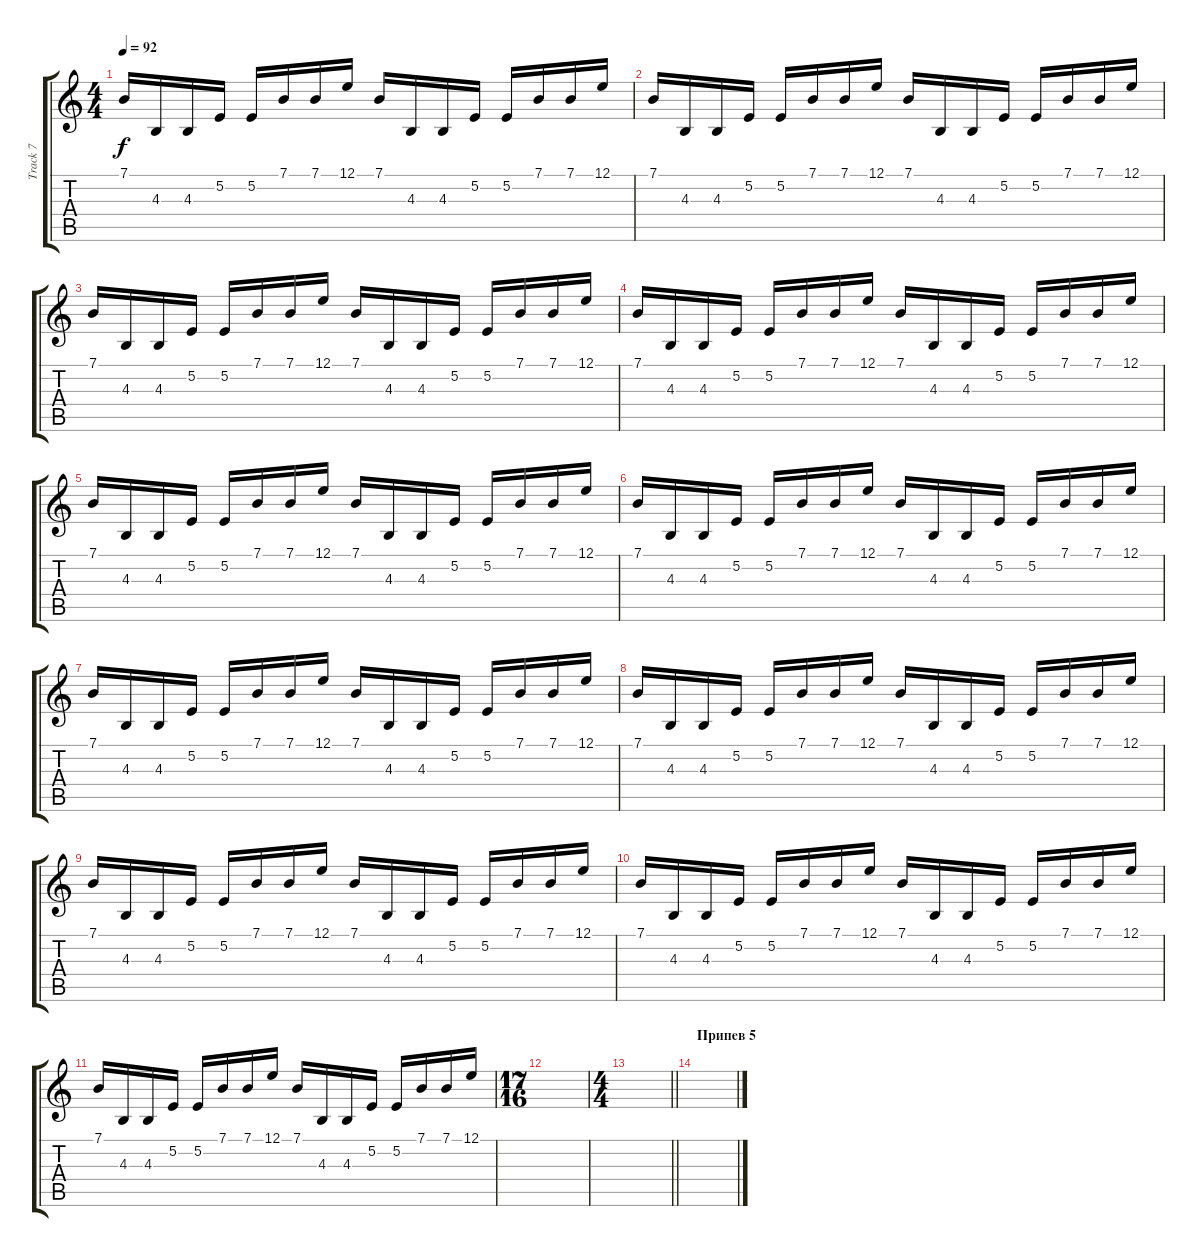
\track ("Track 7" "Track 7") {instrument violin}
\staff {score tabs}
\tuning (E4 B3 G3 D3 A2 E2) {hide}
\ts (4 4)
\tempo 92
\clef g2
\ks c
7.1.16{dy f} 4.3.16 4.3.16 5.2.16 5.2.16 7.1.16 7.1.16 12.1.16 7.1.16 4.3.16 4.3.16 5.2.16 5.2.16 7.1.16 7.1.16 12.1.16 |
7.1.16 4.3.16 4.3.16 5.2.16 5.2.16 7.1.16 7.1.16 12.1.16 7.1.16 4.3.16 4.3.16 5.2.16 5.2.16 7.1.16 7.1.16 12.1.16 |
7.1.16 4.3.16 4.3.16 5.2.16 5.2.16 7.1.16 7.1.16 12.1.16 7.1.16 4.3.16 4.3.16 5.2.16 5.2.16 7.1.16 7.1.16 12.1.16 |
7.1.16 4.3.16 4.3.16 5.2.16 5.2.16 7.1.16 7.1.16 12.1.16 7.1.16 4.3.16 4.3.16 5.2.16 5.2.16 7.1.16 7.1.16 12.1.16 |
7.1.16 4.3.16 4.3.16 5.2.16 5.2.16 7.1.16 7.1.16 12.1.16 7.1.16 4.3.16 4.3.16 5.2.16 5.2.16 7.1.16 7.1.16 12.1.16 |
7.1.16 4.3.16 4.3.16 5.2.16 5.2.16 7.1.16 7.1.16 12.1.16 7.1.16 4.3.16 4.3.16 5.2.16 5.2.16 7.1.16 7.1.16 12.1.16 |
7.1.16 4.3.16 4.3.16 5.2.16 5.2.16 7.1.16 7.1.16 12.1.16 7.1.16 4.3.16 4.3.16 5.2.16 5.2.16 7.1.16 7.1.16 12.1.16 |
7.1.16 4.3.16 4.3.16 5.2.16 5.2.16 7.1.16 7.1.16 12.1.16 7.1.16 4.3.16 4.3.16 5.2.16 5.2.16 7.1.16 7.1.16 12.1.16 |
7.1.16 4.3.16 4.3.16 5.2.16 5.2.16 7.1.16 7.1.16 12.1.16 7.1.16 4.3.16 4.3.16 5.2.16 5.2.16 7.1.16 7.1.16 12.1.16 |
7.1.16 4.3.16 4.3.16 5.2.16 5.2.16 7.1.16 7.1.16 12.1.16 7.1.16 4.3.16 4.3.16 5.2.16 5.2.16 7.1.16 7.1.16 12.1.16 |
7.1.16 4.3.16 4.3.16 5.2.16 5.2.16 7.1.16 7.1.16 12.1.16 7.1.16 4.3.16 4.3.16 5.2.16 5.2.16 7.1.16 7.1.16 12.1.16 |
\ts (17 16)
|
\ts (4 4)
\barLineRight lightlight
|
\section ("" "Припев 5")
